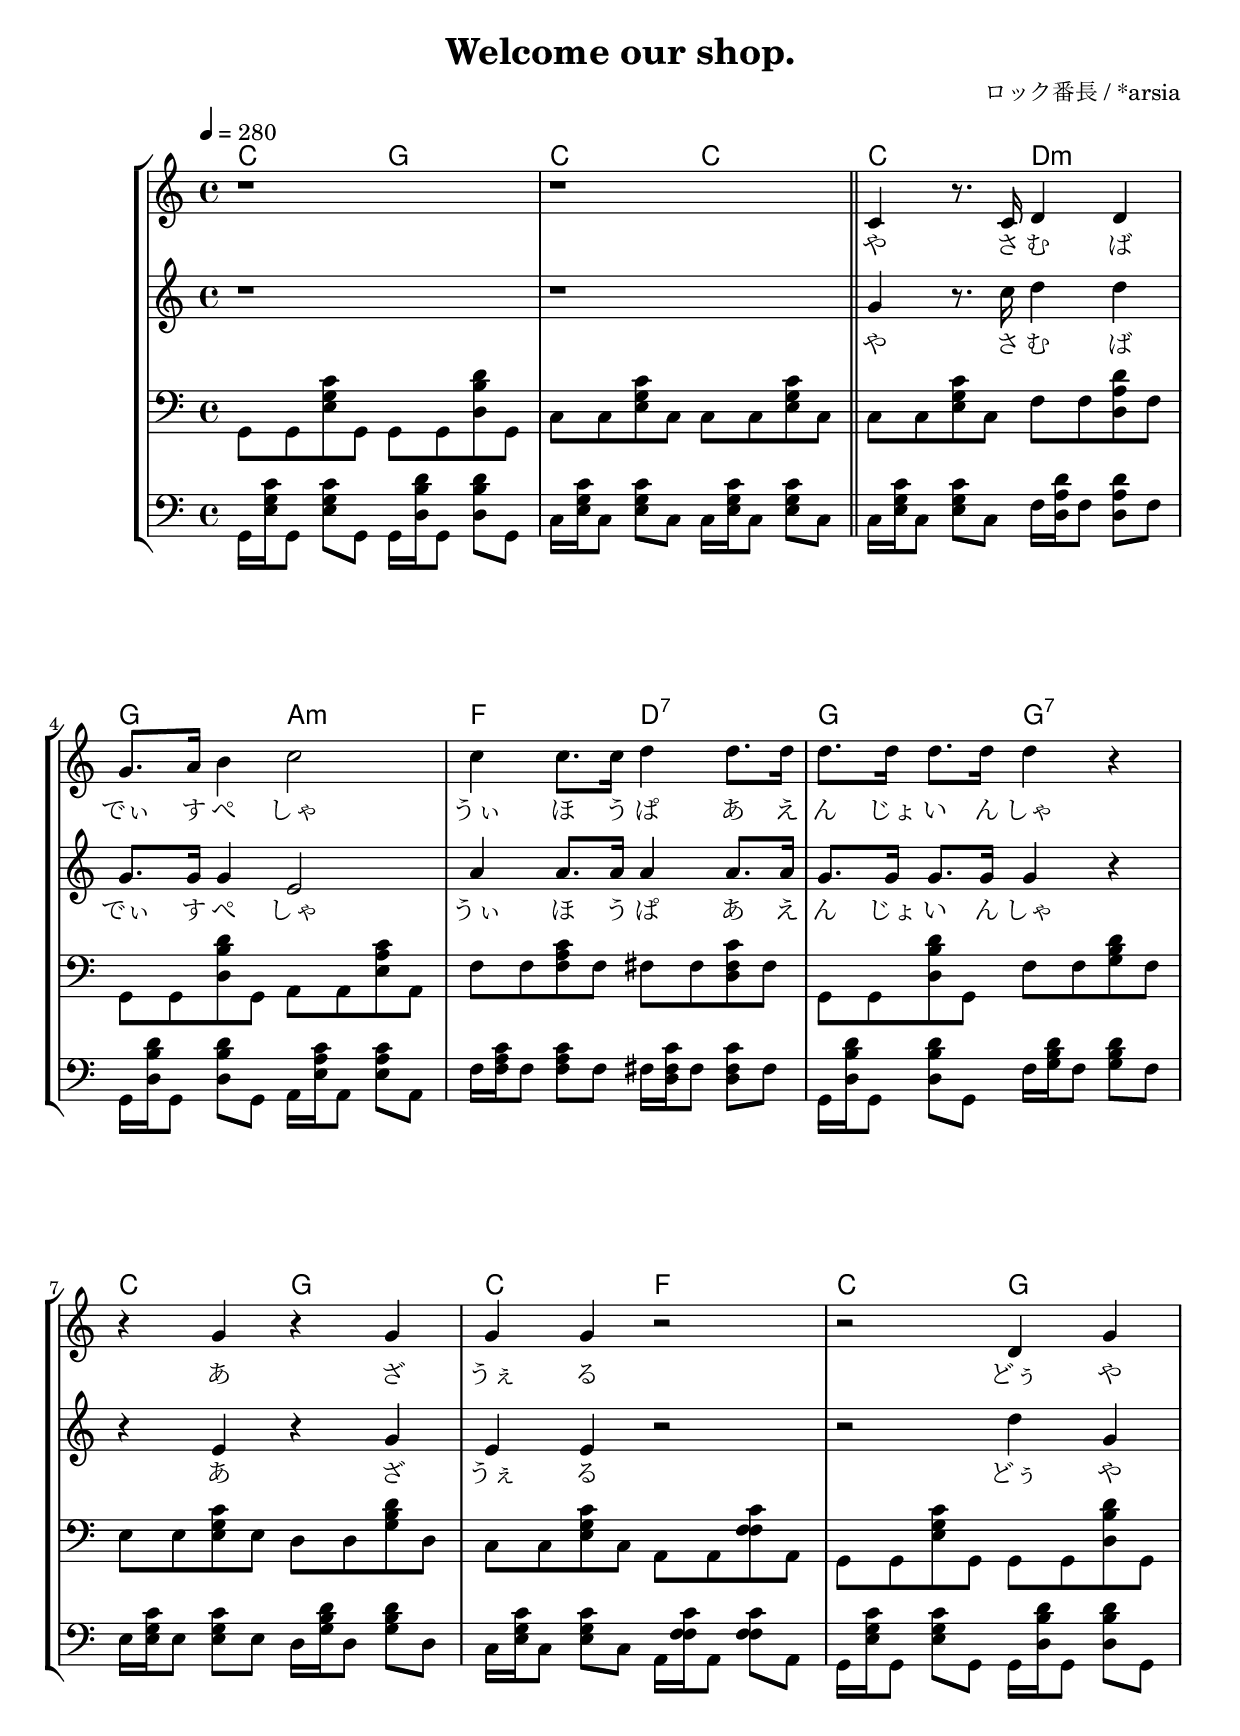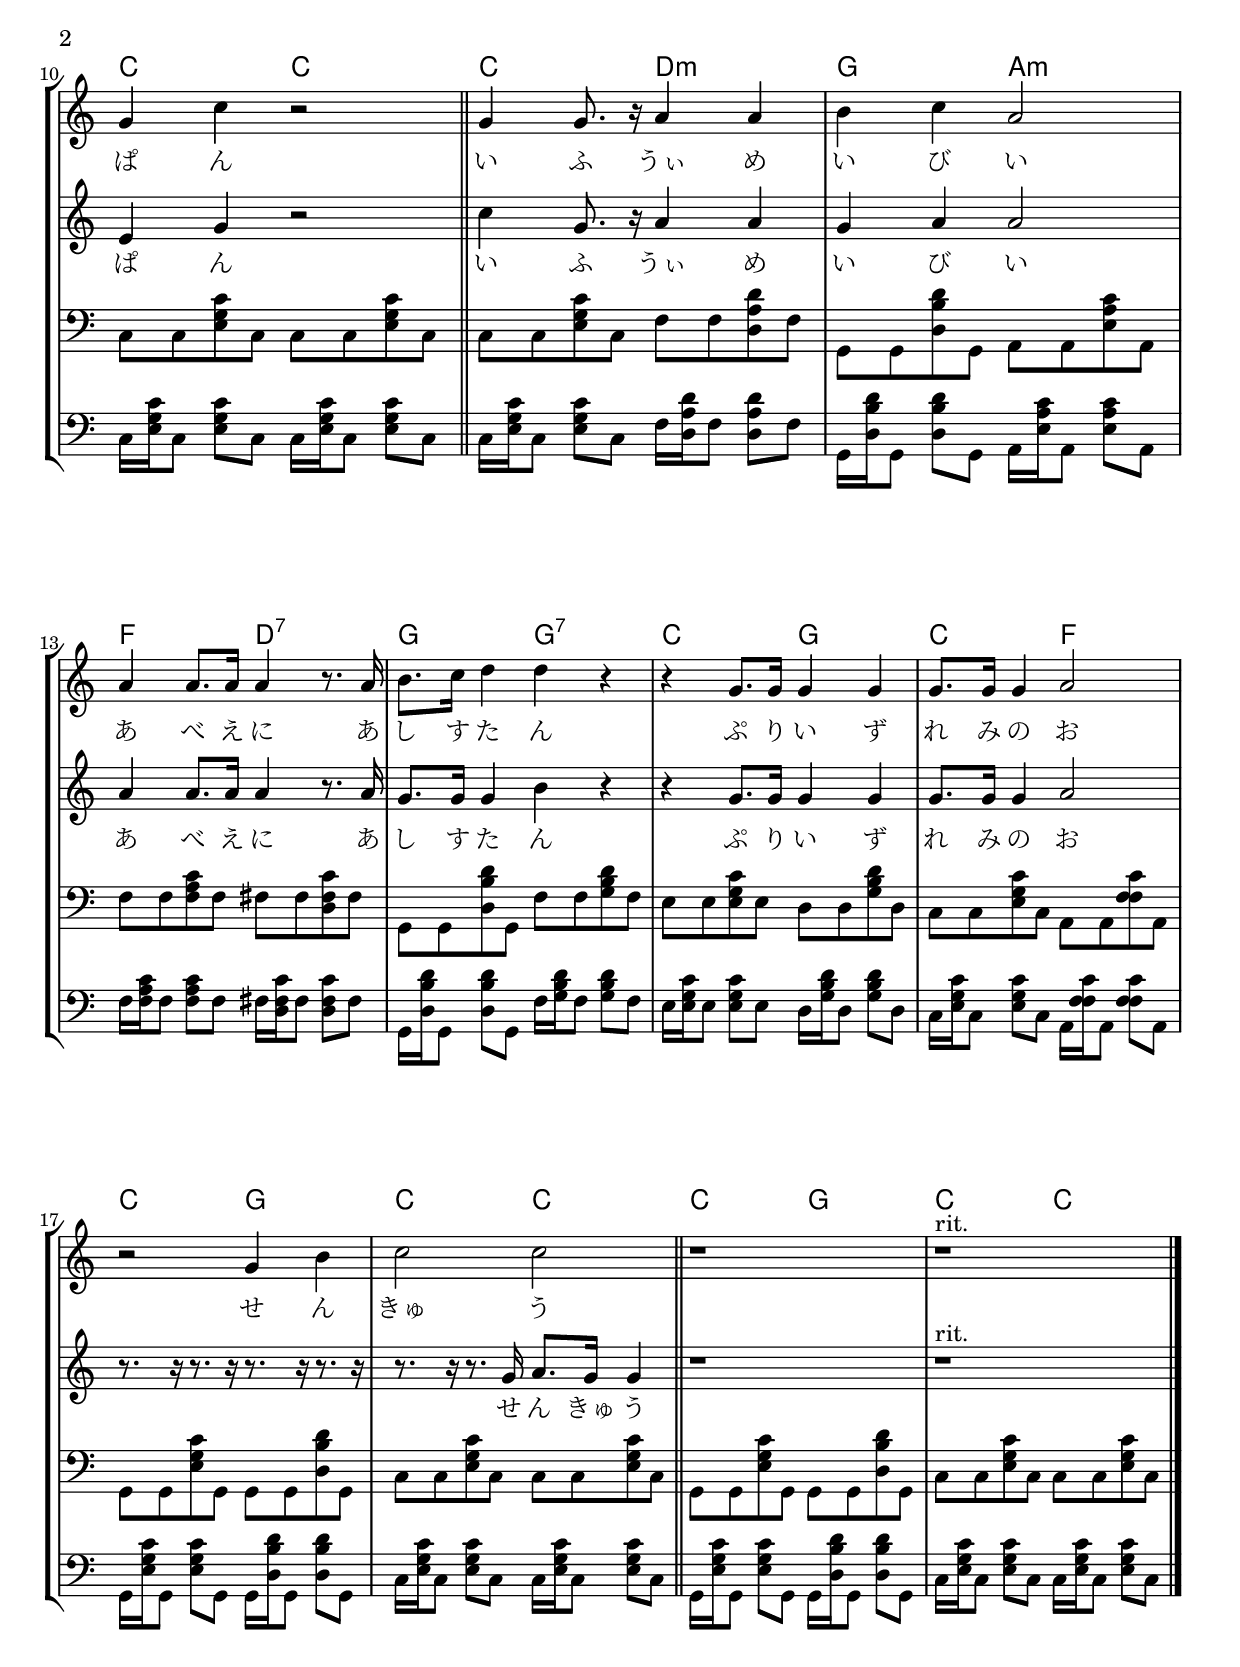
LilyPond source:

\version "2.12.1"

\header {
	title = \markup {"Welcome our shop."}
	composer = \markup \center-column {"ロック番長 / *arsia"}
}

harmony = \chordmode {
	c2 g c c 

	c d:m g a:m f d:7 g g:7 c g c f c g c c 

	c d:m g a:m f d:7 g g:7 c g c f c g c c 

	c g c c 
}

melody = {
	\key c \major
	\tempo 4 = 280
	r1 | r1   
	\set Staff.midiInstrument = #"mmi0.38"
	c'4  r8.  c'16  d'4  d'4 
	g'8.  a'16  b'4  c''2 
	c''4  c''8.  c''16  d''4  d''8.  d''16 
	d''8.  d''16  d''8.  d''16  d''4  r4 
	r4  g'4  r4  g'4 
	g'4  g'4  r2 
	r2  d'4  g'4 
	g'4  c''4  r2
	\set Staff.midiInstrument = #"mmi0.38"
	g'4  g'8.  r16  a'4  a'4 
	b'4  c''4  a'2 
	a'4  a'8.  a'16  a'4  r8.  a'16 
	b'8.  c''16  d''4  d''4  r4 
	r4  g'8.  g'16  g'4  g'4 
	g'8.  g'16  g'4  a'2 
	r2  g'4  b'4 
	c''2  c''2
	r1 | r1^"rit." \bar "|."
}

words = \lyricmode {
	
	や  さ  む  ば  でぃ  す  ぺ  しゃ  うぃ  ほ  う  ぱ  あ  え  ん  じょ  い  ん  しゃ  あ  ざ  うぇ  る  どぅ  や  ぱ  ん  
	い  ふ  うぃ  め  い  び  い  あ  べ  え  に  あ  し  す  た  ん  ぷ  り  い  ず  れ  み  の  お  せ  ん  きゅ  う  
	
}

secondmelody = {
	\key c \major
	\tempo 4 = 280
	r1 | r1   
	\set Staff.midiInstrument = #"mmi0.38"
	g'4  r8.  c''16  d''4  d''4 
	g'8.  g'16  g'4  e'2 
	a'4  a'8.  a'16  a'4  a'8.  a'16 
	g'8.  g'16  g'8.  g'16  g'4  r4 
	r4  e'4  r4  g'4 
	e'4  e'4  r2 
	r2  d''4  g'4 
	e'4  g'4  r2
	\set Staff.midiInstrument = #"mmi0.34"
	c''4  g'8.  r16  a'4  a'4 
	g'4  a'4  a'2 
	a'4  a'8.  a'16  a'4  r8.  a'16 
	g'8.  g'16  g'4  b'4  r4 
	r4  g'8.  g'16  g'4  g'4 
	g'8.  g'16  g'4  a'2 
	r8.  r16  r8.  r16  r8.  r16  r8.  r16 
	r8.  r16  r8.  g'16  a'8.  g'16  g'4
	r1 | r1^"rit." \bar "|."
}

secondwords = \lyricmode {
	
	や  さ  む  ば  でぃ  す  ぺ  しゃ  うぃ  ほ  う  ぱ  あ  え  ん  じょ  い  ん  しゃ  あ  ざ  うぇ  る  どぅ  や  ぱ  ん  
	い  ふ  うぃ  め  い  び  い  あ  べ  え  に  あ  し  す  た  ん  ぷ  り  い  ず  れ  み  の  お  せ  ん  きゅ  う  
	
}

tempochange = {
	\tempo 4 = 280
	r1 | r1 \bar "||"
	\tempo 4 = 280
	r1 | r1 | r1 | r1 | r1 | r1 | r1 | r1 \bar "||"
	\tempo 4 = 280
	r1 | r1 | r1 | r1 | r1 | r1 | r1 | r1 \bar "||"
	\tempo 4 = 280
	r1 | \tempo 4 = 210 r2 \tempo 4 = 186 r2 \bar "|."
}

mainacc = {
	\clef bass
	\set Staff.midiInstrument = #"Acoustic Guitar (nylon)"
	\key c \major
	\tempo 4 = 280
	g,8 g,8 <e g c'>8 g,8
	g,8 g,8 <d b d'>8 g,8
	c8 c8 <e g c'>8 c8
	c8 c8 <e g c'>8 c8
	\bar "||"

	\set Staff.midiInstrument = #"Acoustic Guitar (nylon)"
	c8 c8 <e g c'>8 c8
	f8 f8 <d a d'>8 f8
	g,8 g,8 <d b d'>8 g,8
	a,8 a,8 <e a c'>8 a,8
	f8 f8 <f a c'>8 f8
	fis8 fis8 <d fis c'>8 fis8
	g,8 g,8 <d b d'>8 g,8
	f8 f8 <g b d'>8 f8
	e8 e8 <e g c'>8 e8
	d8 d8 <g b d'>8 d8
	c8 c8 <e g c'>8 c8
	a,8 a,8 <f f c'>8 a,8
	g,8 g,8 <e g c'>8 g,8
	g,8 g,8 <d b d'>8 g,8
	c8 c8 <e g c'>8 c8
	c8 c8 <e g c'>8 c8
	\bar "||"

	\set Staff.midiInstrument = #"Acoustic Guitar (nylon)"
	c8 c8 <e g c'>8 c8
	f8 f8 <d a d'>8 f8
	g,8 g,8 <d b d'>8 g,8
	a,8 a,8 <e a c'>8 a,8
	f8 f8 <f a c'>8 f8
	fis8 fis8 <d fis c'>8 fis8
	g,8 g,8 <d b d'>8 g,8
	f8 f8 <g b d'>8 f8
	e8 e8 <e g c'>8 e8
	d8 d8 <g b d'>8 d8
	c8 c8 <e g c'>8 c8
	a,8 a,8 <f f c'>8 a,8
	g,8 g,8 <e g c'>8 g,8
	g,8 g,8 <d b d'>8 g,8
	c8 c8 <e g c'>8 c8
	c8 c8 <e g c'>8 c8
	\bar "||"

	\set Staff.midiInstrument = #"Acoustic Guitar (nylon)"
	g,8 g,8 <e g c'>8 g,8
	g,8 g,8 <d b d'>8 g,8
	c8 c8 <e g c'>8 c8
	c8 c8 <e g c'>8 c8
	\bar "|."
}

subacc = {
	\clef bass
	\set Staff.midiInstrument = #"Acoustic Guitar (nylon)"
	\key c \major
	\tempo 4 = 280
	g,16 <e g c'>16 g,8 <e g c'>8 g,8
	g,16 <d b d'>16 g,8 <d b d'>8 g,8
	c16 <e g c'>16 c8 <e g c'>8 c8
	c16 <e g c'>16 c8 <e g c'>8 c8
	\bar "||"

	\set Staff.midiInstrument = #"Acoustic Guitar (nylon)"
	c16 <e g c'>16 c8 <e g c'>8 c8
	f16 <d a d'>16 f8 <d a d'>8 f8
	g,16 <d b d'>16 g,8 <d b d'>8 g,8
	a,16 <e a c'>16 a,8 <e a c'>8 a,8
	f16 <f a c'>16 f8 <f a c'>8 f8
	fis16 <d fis c'>16 fis8 <d fis c'>8 fis8
	g,16 <d b d'>16 g,8 <d b d'>8 g,8
	f16 <g b d'>16 f8 <g b d'>8 f8
	e16 <e g c'>16 e8 <e g c'>8 e8
	d16 <g b d'>16 d8 <g b d'>8 d8
	c16 <e g c'>16 c8 <e g c'>8 c8
	a,16 <f f c'>16 a,8 <f f c'>8 a,8
	g,16 <e g c'>16 g,8 <e g c'>8 g,8
	g,16 <d b d'>16 g,8 <d b d'>8 g,8
	c16 <e g c'>16 c8 <e g c'>8 c8
	c16 <e g c'>16 c8 <e g c'>8 c8
	\bar "||"

	\set Staff.midiInstrument = #"Acoustic Guitar (nylon)"
	c16 <e g c'>16 c8 <e g c'>8 c8
	f16 <d a d'>16 f8 <d a d'>8 f8
	g,16 <d b d'>16 g,8 <d b d'>8 g,8
	a,16 <e a c'>16 a,8 <e a c'>8 a,8
	f16 <f a c'>16 f8 <f a c'>8 f8
	fis16 <d fis c'>16 fis8 <d fis c'>8 fis8
	g,16 <d b d'>16 g,8 <d b d'>8 g,8
	f16 <g b d'>16 f8 <g b d'>8 f8
	e16 <e g c'>16 e8 <e g c'>8 e8
	d16 <g b d'>16 d8 <g b d'>8 d8
	c16 <e g c'>16 c8 <e g c'>8 c8
	a,16 <f f c'>16 a,8 <f f c'>8 a,8
	g,16 <e g c'>16 g,8 <e g c'>8 g,8
	g,16 <d b d'>16 g,8 <d b d'>8 g,8
	c16 <e g c'>16 c8 <e g c'>8 c8
	c16 <e g c'>16 c8 <e g c'>8 c8
	\bar "||"

	\set Staff.midiInstrument = #"Acoustic Guitar (nylon)"
	g,16 <e g c'>16 g,8 <e g c'>8 g,8
	g,16 <d b d'>16 g,8 <d b d'>8 g,8
	c16 <e g c'>16 c8 <e g c'>8 c8
	c16 <e g c'>16 c8 <e g c'>8 c8
	\bar "|."
}

percA = {
	\drummode {
	r8 hho8 hho8 hho8 hho8 hho8 hho8 hho8  |hho8 hho8 hho2.  \bar "||"
	r8 hho8 hho8 hho8 hho8 hho8 hho8 hho8  |hho8 hho8 hho8 hho8 hho8 hho8 hho8 hho8  |r8 hho8 hho8 hho8 hho8 hho8 hho8 hho8  |hho8 hho8 hho8 hho8 hho2  |r8 hho8 hho8 hho8 hho8 hho8 hho8 hho8  |hho8 hho8 hho8 hho8 hho8 hho8 hho8 hho8  |r8 hho8 hho8 hho8 hho8 hho8 hho8 hho8  |hho8 hho8 hho2.  \bar "||"
	r8 hho8 hho8 hho8 hho8 hho8 hho8 hho8  |hho8 hho8 hho8 hho8 hho8 hho8 hho8 hho8  |r8 hho8 hho8 hho8 hho8 hho8 hho8 hho8  |hho8 hho8 hho8 hho8 hho2  |r8 hho8 hho8 hho8 hho8 hho8 hho8 hho8  |hho8 hho8 hho8 hho8 hho8 hho8 hho8 hho8  |r8 hho8 hho8 hho8 hho8 hho8 hho8 hho8  |hho8 hho8 hho2.  \bar "||"
	r8 hho8 hho8 hho8 hho8 hho8 hho8 hho8  |hho8 hho8 hho2.  \bar "|."
	}
}

percB = {
	\drummode {
	r8 sn4 sn4 sn4 sn8  |r8 sn8. sn16 sn8 sn16 sn16 sn16 sn8. sn8  \bar "||"
	r8 sn4 sn4 sn4 sn8  |r8 sn4 sn4 sn4 sn8  |r8 sn4 sn4 sn4 sn8  |r8 sn4 sn8 sn8 sn16 sn4 r16  |r8 sn4 sn4 sn4 sn8  |r8 sn4 sn4 sn4 sn8  |r8 sn4 sn4 sn4 sn8  |r8 sn8. sn16 sn8 sn16 sn16 sn16 sn8. sn8  \bar "||"
	r8 sn4 sn4 sn4 sn8  |r8 sn4 sn4 sn4 sn8  |r8 sn4 sn4 sn4 sn8  |r8 sn4 sn8 sn8 sn16 sn4 r16  |r8 sn4 sn4 sn4 sn8  |r8 sn4 sn4 sn4 sn8  |r8 sn4 sn4 sn4 sn8  |r8 sn8. sn16 sn8 sn16 sn16 sn16 sn8. sn8  \bar "||"
	r8 sn4 sn4 sn4 sn8  |r8 sn8. sn16 sn8 sn16 sn16 sn16 sn8. sn8  \bar "|."
	}
}

percC = {
	\drummode {
	bd4 bd4 bd8. bd8 bd8.  |bd8 bd8 bd8. bd8. bd8 bd8 bd8  \bar "||"
	bd4 bd4 bd8. bd8 bd8.  |bd4 bd4 bd8. bd8 bd8.  |bd4 bd4 bd8. bd8 bd8.  |bd4 bd4 r16 bd4. r16  |bd4 bd4 bd8. bd8 bd8.  |bd4 bd4 bd8. bd8 bd8.  |bd4 bd4 bd8. bd8 bd8.  |bd8 bd8 bd8. bd8. bd8 bd8 bd8  \bar "||"
	bd4 bd4 bd8. bd8 bd8.  |bd4 bd4 bd8. bd8 bd8.  |bd4 bd4 bd8. bd8 bd8.  |bd4 bd4 r16 bd4. r16  |bd4 bd4 bd8. bd8 bd8.  |bd4 bd4 bd8. bd8 bd8.  |bd4 bd4 bd8. bd8 bd8.  |bd8 bd8 bd8. bd8. bd8 bd8 bd8  \bar "||"
	bd4 bd4 bd8. bd8 bd8.  |bd8 bd8 bd8. bd8. bd8 bd8 bd8  \bar "|."
	}
}

percD = {
	\drummode {
	cymc1  |r1  \bar "||"
	cymc1  |r1  |cymc1  |r1  |cymc1  |r1  |cymc1  |r1  \bar "||"
	cymc1  |r1  |cymc1  |r1  |cymc1  |r1  |cymc1  |r1  \bar "||"
	cymc1  |r1  \bar "|."
	}
}

percE = {
	\drummode {
	r1 |r1 \bar "||"
	r1 |r1 |r1 |r2. tommh16 tommh8.  |r1 |r1 |r1 |r2. tommh16 tommh8.  \bar "||"
	r1 |r1 |r1 |r2. tommh16 tommh8.  |r1 |r1 |r1 |r2. tommh16 tommh8.  \bar "||"
	r1 |r1 \bar "|."
	}
}

percF = {
	\drummode {
	r1 |r2. r8 tomfh8  \bar "||"
	r1 |r1 |r1 |r2. r8 tomfh16 tomfh16  |r1 |r1 |r1 |r2. r8 tomfh8  \bar "||"
	r1 |r1 |r1 |r2. r8 tomfh16 tomfh16  |r1 |r1 |r1 |r2. r8 tomfh8  \bar "||"
	r1 |r2. r8 tomfh8  \bar "|."
	}
}

percG = {
	\drummode {
	r1 |r2. tomml16 tomml8.  \bar "||"
	r1 |r1 |r1 |r1 |r1 |r1 |r1 |r2. tomml16 tomml8.  \bar "||"
	r1 |r1 |r1 |r1 |r1 |r1 |r1 |r2. tomml16 tomml8.  \bar "||"
	r1 |r2. tomml16 tomml8.  \bar "|."
	}
}

\score {
	<<
		\new StaffGroup <<
			\new ChordNames {\harmony}
			\new Voice = "melody" {\melody}
			\new Lyrics \lyricsto "melody" \words
			\new Voice = "secondmelody" {\secondmelody}
			\new Lyrics \lyricsto "secondmelody" \secondwords
			\new Staff = "mainacc" {\mainacc}
			\new Staff = "subacc" {\subacc}
		>>
	>>
	\layout { }
}
